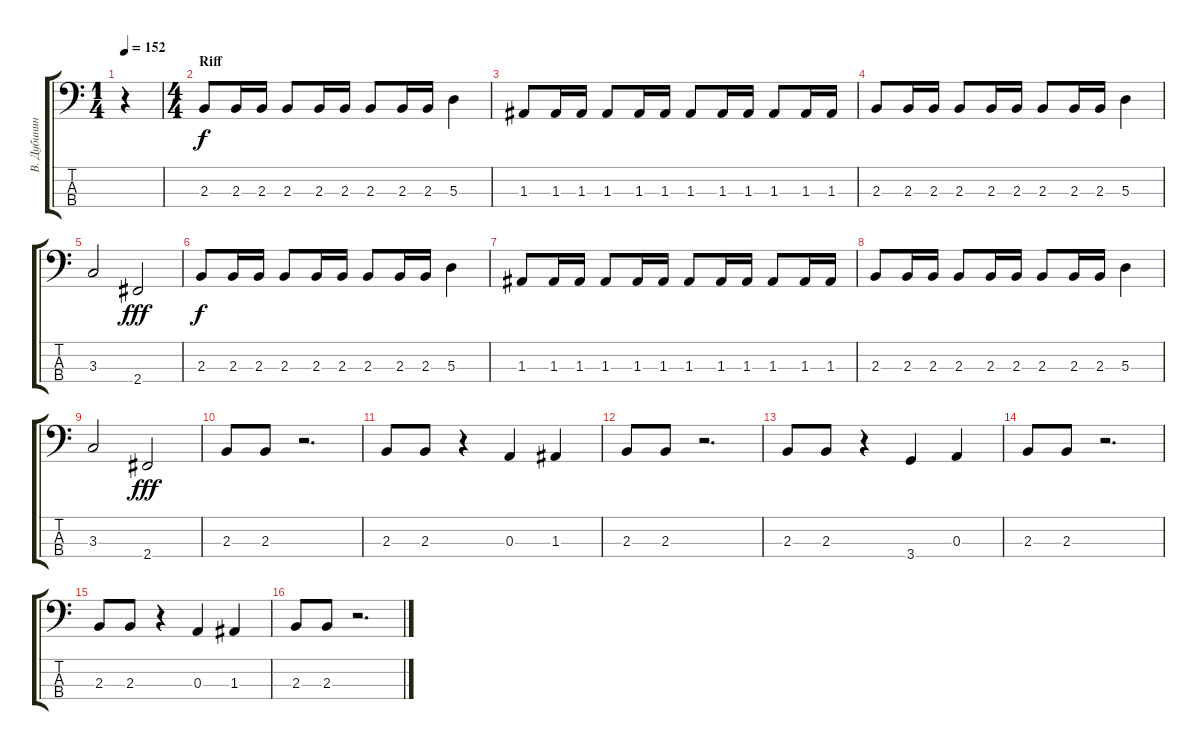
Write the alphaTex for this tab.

\track ("В. Дубинин" "В. Дубинин") {instrument electricbassfinger}
\staff {score tabs}
\tuning (G2 D2 A1 E1) {hide}
\ts (1 4)
\tempo 152
\clef f4
\ks c
r.4{dy f instrument electricbassfinger} |
\ts (4 4)
\section ("" "Riff")
2.3.8 2.3.16 2.3.16 2.3.8 2.3.16 2.3.16 2.3.8 2.3.16 2.3.16 5.3.4 |
1.3.8 1.3.16 1.3.16 1.3.8 1.3.16 1.3.16 1.3.8 1.3.16 1.3.16 1.3.8 1.3.16 1.3.16 |
2.3.8 2.3.16 2.3.16 2.3.8 2.3.16 2.3.16 2.3.8 2.3.16 2.3.16 5.3.4 |
3.3.2 2.4.2{dy fff} |
2.3.8{dy f} 2.3.16 2.3.16 2.3.8 2.3.16 2.3.16 2.3.8 2.3.16 2.3.16 5.3.4 |
1.3.8 1.3.16 1.3.16 1.3.8 1.3.16 1.3.16 1.3.8 1.3.16 1.3.16 1.3.8 1.3.16 1.3.16 |
2.3.8 2.3.16 2.3.16 2.3.8 2.3.16 2.3.16 2.3.8 2.3.16 2.3.16 5.3.4 |
3.3.2 2.4.2{dy fff} |
2.3.8 2.3.8 r.2{d} |
2.3.8 2.3.8 r.4 0.3.4 1.3.4 |
2.3.8 2.3.8 r.2{d} |
2.3.8 2.3.8 r.4 3.4.4 0.3.4 |
2.3.8 2.3.8 r.2{d} |
2.3.8 2.3.8 r.4 0.3.4 1.3.4 |
2.3.8 2.3.8 r.2{d}
